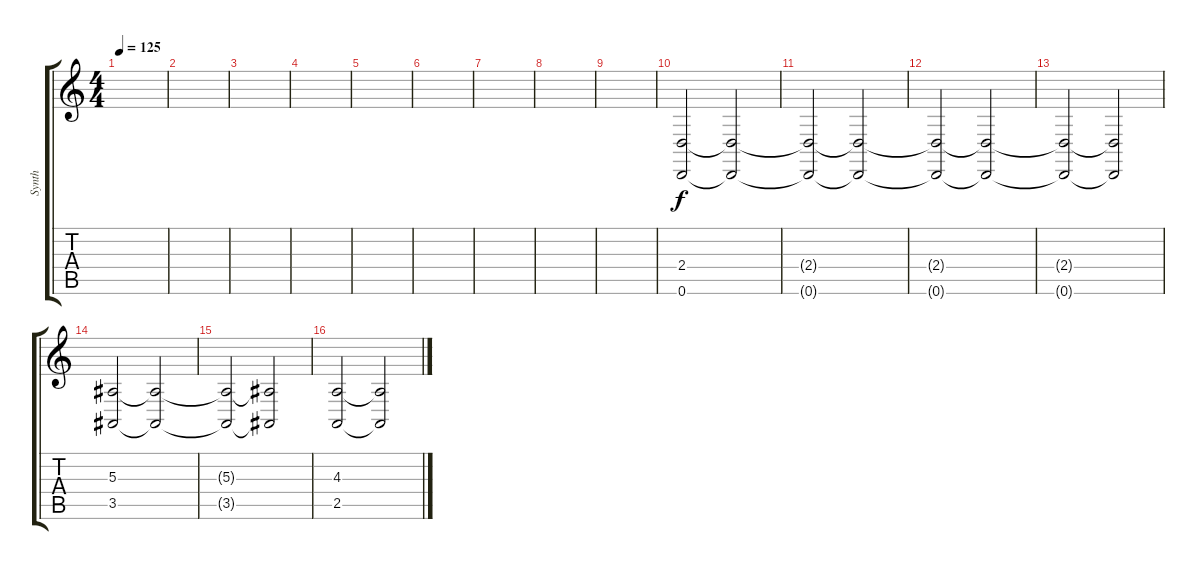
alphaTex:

\track ("Synth" "Synth") {instrument synthstrings2}
\staff {score tabs}
\tuning (D4 A3 F3 C3 G2 D2) {hide}
\ts (4 4)
\tempo 125
\clef g2
\ks c
|
|
|
|
|
|
|
|
|
(2.4 0.6).2 (2.4{t} 0.6{t}).2 |
(2.4{t} 0.6{t}).2 (2.4{t} 0.6{t}).2 |
(2.4{t} 0.6{t}).2 (2.4{t} 0.6{t}).2 |
(2.4{t} 0.6{t}).2 (2.4{t} 0.6{t}).2 |
(5.3 3.5).2 (5.3{t} 3.5{t}).2 |
(5.3{t} 3.5{t}).2 (5.3{t} 3.5{t}).2 |
(4.3 2.5).2 (4.3{t} 2.5{t}).2
